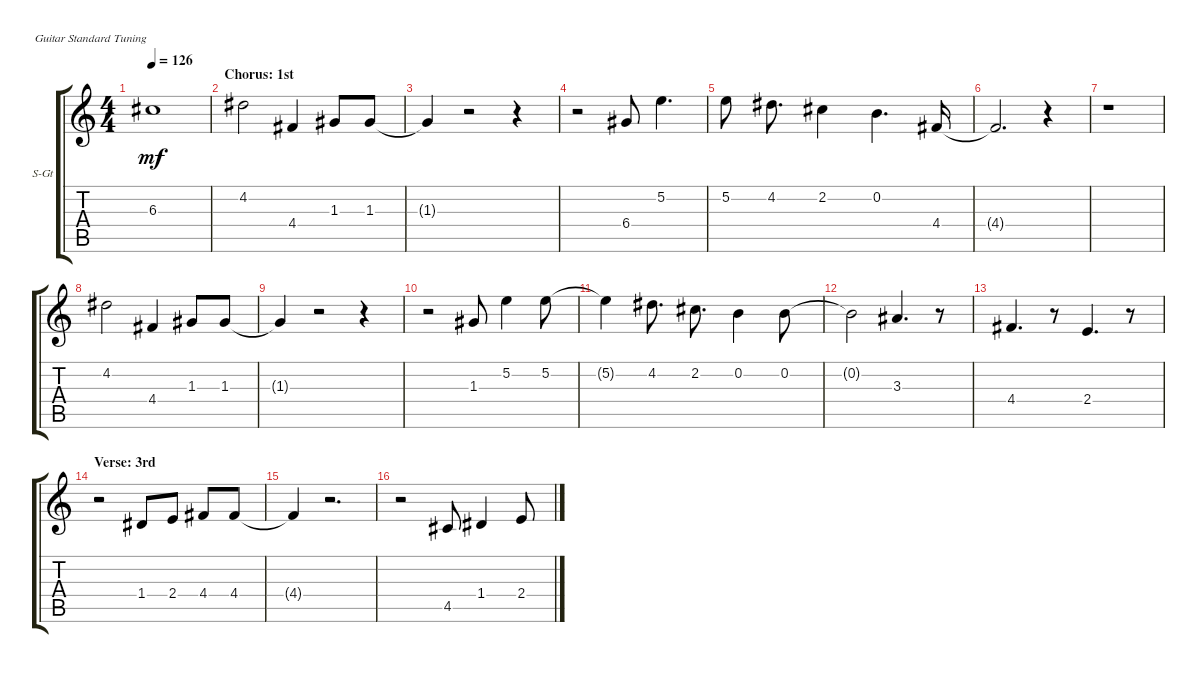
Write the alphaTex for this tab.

\defaultSystemsLayout 4
\bracketExtendMode groupsimilarinstruments
\firstSystemTrackNameOrientation horizontal
\otherSystemsTrackNameOrientation horizontal
\track ("Vocal" "S-Gt") {instrument acousticguitarsteel}
\staff {score tabs}
\tuning (E4 B3 G3 D3 A2 E2)
\ts (4 4)
\tempo 126
\clef g2
\ks c
6.3{t}.1{dy mf} |
\section ("" "Chorus: 1st")
4.2.2 4.4.4 1.3.8 1.3.8 |
1.3{t}.4 r.2 r.4 |
r.2 6.4.8 5.2.4{d} |
5.2.8{beam split} 4.2.8{d} 2.2.4 0.2.4{d} 4.4.16 |
4.4{t}.2{d} r.4 |
r.1 |
4.2.2 4.4.4 1.3.8 1.3.8 |
1.3{t}.4 r.2 r.4 |
r.2 1.3.8 5.2.4 5.2.8 |
5.2{t}.4 4.2.8{d beam split} 2.2.8{d} 0.2.4 0.2.8 |
0.2{t}.2 3.3.4{d} r.8 |
4.4.4{d} r.8 2.4.4{d} r.8 |
\section ("" "Verse: 3rd")
r.2 1.4.8 2.4.8 4.4.8 4.4.8 |
4.4{t}.4 r.2{d} |
r.2 4.5.8 1.4.4 2.4.8
